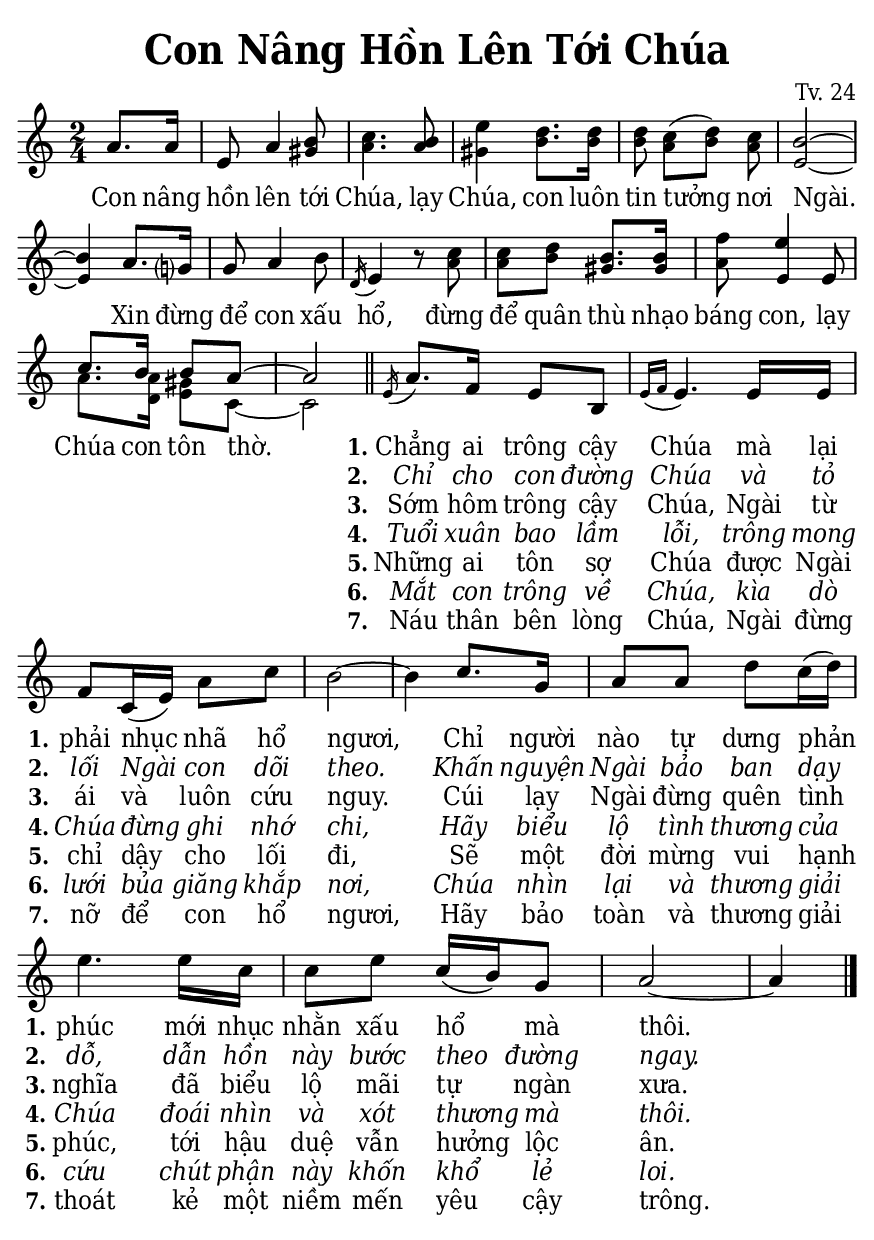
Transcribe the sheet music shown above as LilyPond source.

% Cài đặt chung\
\version "2.22.1"
\include "english.ly"

\header {
  title = \markup { \fontsize #1 "Con Nâng Hồn Lên Tới Chúa" }
  composer = "Tv. 24"
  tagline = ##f
}

% Nhạc phiên khúc
nhacPhienKhucSop = \relative c'' {
  \partial 4 a8. a16 |
  e8 a4 b8 |
  c4. b8 |
  e4 d8. d16 |
  d8 c ([d]) c |
  b2 ~ |
  b4 a8. g!?16 |
  g8 a4 b8 |
  \slashedGrace { d,16 ( } e4) r8 c' |
  c d b8. b16 |
  f'8 e4 e,8 |
  c'8. [b16] b8 [a] ~ |
  a2 \bar "||"
  
  \slashedGrace { e16 _( } a8.) [f16] e8 b |
  \slashedGrace { e16 (f } e4.) e16 e |
  f8 c16 (e) a8 c |
  b2 ~ |
  b4 c8. g16 |
  a8 a d c16 (d) |
  e4. e16 c |
  c8 e c16 (b) g8 |
  a2 ~ |
  a4 \bar "|."
}

nhacPhienKhucAlto = \relative c'' {
  a8. a16 |
  e8 a4 gs8 |
  a4. a8 |
  gs4 b8. b16 |
  b8 a ([b]) a |
  e2 ~ |
  e4 a8. g!?16 |
  g8 a4 b8 |
  \slashedGrace { d,16 ( } e4) r8 a |
  a b gs8. gs16 |
  a8 e4 e8 |
  a8. <a d,>16 <gs e>8 c, ~ |
  c2
  \hide R2*9
}

% Lời phiên khúc
loiPhienKhucSop = \lyrics {
  %\set stanza = "ĐK:"
  Con nâng hồn lên tới Chúa, lạy Chúa,
  con luôn tin tưởng nơi Ngài.
  Xin đừng để con xấu hổ,
  đừng để quân thù nhạo báng con,
  lạy Chúa con tôn thờ.
  <<
    {
      \set stanza = "1."
      Chẳng ai trông cậy Chúa
      mà lại phải nhục nhã hổ ngươi,
      Chỉ người nào tự dưng phản phúc
      mới nhục nhằn xấu hổ mà thôi.
    }
    \new Lyrics {
	    \set associatedVoice = "beSop"
	    \set stanza = "2."
      \override Lyrics.LyricText.font-shape = #'italic
	    Chỉ cho con đường Chúa
	    và tỏ lối Ngài con dõi theo.
	    Khấn nguyện Ngài bảo ban dạy dỗ,
	    dẫn hồn này bước theo đường ngay.
    }
    \new Lyrics {
	    \set associatedVoice = "beSop"
	    \set stanza = "3."
	    Sớm hôm trông cậy Chúa,
	    Ngài từ ái và luôn cứu nguy.
	    Cúi lạy Ngài đừng quên tình nghĩa
	    đã biểu lộ mãi tự ngàn xưa.
    }
    \new Lyrics {
	    \set associatedVoice = "beSop"
	    \set stanza = "4."
      \override Lyrics.LyricText.font-shape = #'italic
	    Tuổi xuân bao lầm lỗi,
	    trông mong Chúa đừng ghi nhớ chi,
	    Hãy biểu lộ tình thương của Chúa
	    đoái nhìn và xót thương mà thôi.
    }
    \new Lyrics {
	    \set associatedVoice = "beSop"
	    \set stanza = "5."
	    Những ai tôn sợ Chúa
	    được Ngài chỉ dậy cho lối đi,
	    Sẽ một đời mừng vui hạnh phúc,
	    tới hậu duệ vẫn hưởng lộc ân.
    }
    \new Lyrics {
	    \set associatedVoice = "beSop"
	    \set stanza = "6."
      \override Lyrics.LyricText.font-shape = #'italic
	    Mắt con trông về Chúa,
	    kìa dò lưới bủa giăng khắp nơi,
	    Chúa nhìn lại và thương giải cứu
	    chút phận này khốn khổ lẻ loi.
    }
    \new Lyrics {
	    \set associatedVoice = "beSop"
	    \set stanza = "7."
	    Náu thân bên lòng Chúa,
	    Ngài đừng nỡ để con hổ ngươi,
	    Hãy bảo toàn và thương giải thoát
	    kẻ một niềm mến yêu cậy trông.
    }
  >>
}

% Dàn trang
\paper {
  #(set-paper-size "a5")
  top-margin = 3\mm
  bottom-margin = 3\mm
  left-margin = 3\mm
  right-margin = 3\mm
  indent = #0
  #(define fonts
	 (make-pango-font-tree "Deja Vu Serif Condensed"
	 		       "Deja Vu Serif Condensed"
			       "Deja Vu Serif Condensed"
			       (/ 20 20)))
  print-page-number = ##f
  page-count = #1
}

TongNhip = {
  \key c \major \time 2/4
  \set Timing.beamExceptions = #'()
  \set Timing.baseMoment = #(ly:make-moment 1/4)
}

% mã nguồn cho những chức năng chưa hỗ trợ trong phiên bản lilypond hiện tại
% cung cấp bởi cộng đồng lilypond khi gửi email đến lilypond-user@gnu.org
% Đổi kích thước nốt cho bè phụ
notBePhu =
#(define-music-function (font-size music) (number? ly:music?)
   (for-some-music
     (lambda (m)
       (if (music-is-of-type? m 'rhythmic-event)
           (begin
             (set! (ly:music-property m 'tweaks)
                   (cons `(font-size . ,font-size)
                         (ly:music-property m 'tweaks)))
             #t)
           #f))
     music)
   music)

% in số phiên khúc trên mỗi dòng
#(define (add-grob-definition grob-name grob-entry)
    (set! all-grob-descriptions
          (cons ((@@ (lily) completize-grob-entry)
                 (cons grob-name grob-entry))
                all-grob-descriptions)))

#(add-grob-definition
   'StanzaNumberSpanner
   `((direction . ,LEFT)
     (font-series . bold)
     (padding . 0.5)
     (side-axis . ,X)
     (stencil . ,ly:text-interface::print)
     (X-offset . ,ly:side-position-interface::x-aligned-side)
     (Y-extent . ,grob::always-Y-extent-from-stencil)
     (meta . ((class . Spanner)
              (interfaces . (font-interface
                             side-position-interface
                             stanza-number-interface
                             text-interface))))))

\layout {
   \context {
     \Global
     \grobdescriptions #all-grob-descriptions
   }
   \context {
     \Score
     \remove Stanza_number_align_engraver
     \consists
       #(lambda (context)
          (let ((texts '())
                (syllables '()))
            (make-engraver
             (acknowledgers
              ((stanza-number-interface engraver grob source-engraver)
                 (set! texts (cons grob texts)))
              ((lyric-syllable-interface engraver grob source-engraver)
                 (set! syllables (cons grob syllables))))
             ((stop-translation-timestep engraver)
                (for-each
                 (lambda (text)
                   (for-each
                    (lambda (syllable)
                      (ly:pointer-group-interface::add-grob text
'side-support-elements syllable))
                    syllables))
                 texts)
                (set! syllables '())))))
   }
   \context {
     \Lyrics
     \remove Stanza_number_engraver
     \consists
       #(lambda (context)
          (let ((text #f)
                (last-stanza #f))
            (make-engraver
             ((process-music engraver)
                (let ((stanza (ly:context-property context 'stanza #f)))
                  (if (and stanza (not (equal? stanza last-stanza)))
                      (let ((column (ly:context-property context
'currentCommandColumn)))
                        (set! last-stanza stanza)
                        (if text
                            (ly:spanner-set-bound! text RIGHT column))

                        (set! text (ly:engraver-make-grob engraver
'StanzaNumberSpanner '()))
                        (ly:grob-set-property! text 'text stanza)
                        (ly:spanner-set-bound! text LEFT column)))))
             ((finalize engraver)
                (if text
                    (let ((column (ly:context-property context
'currentCommandColumn)))
                      (ly:spanner-set-bound! text RIGHT column)))))))
     \override StanzaNumberSpanner.horizon-padding = 10000
   }
}
% kết thúc mã nguồn

\score {
  \new ChoirStaff <<
    \new Staff \with {
        \consists "Merge_rests_engraver"
        printPartCombineTexts = ##f
      }
      <<
      \new Voice \TongNhip \partCombine 
        \nhacPhienKhucSop
        \notBePhu -1 { \nhacPhienKhucAlto }
      \new NullVoice = beSop \nhacPhienKhucSop
      \new Lyrics \lyricsto beSop \loiPhienKhucSop
      >>
  >>
  \layout {
    \override Lyrics.LyricSpace.minimum-distance = #0.5
    \override Score.BarNumber.break-visibility = ##(#f #f #f)
    \override Score.SpacingSpanner.uniform-stretching = ##t
  } 
}
